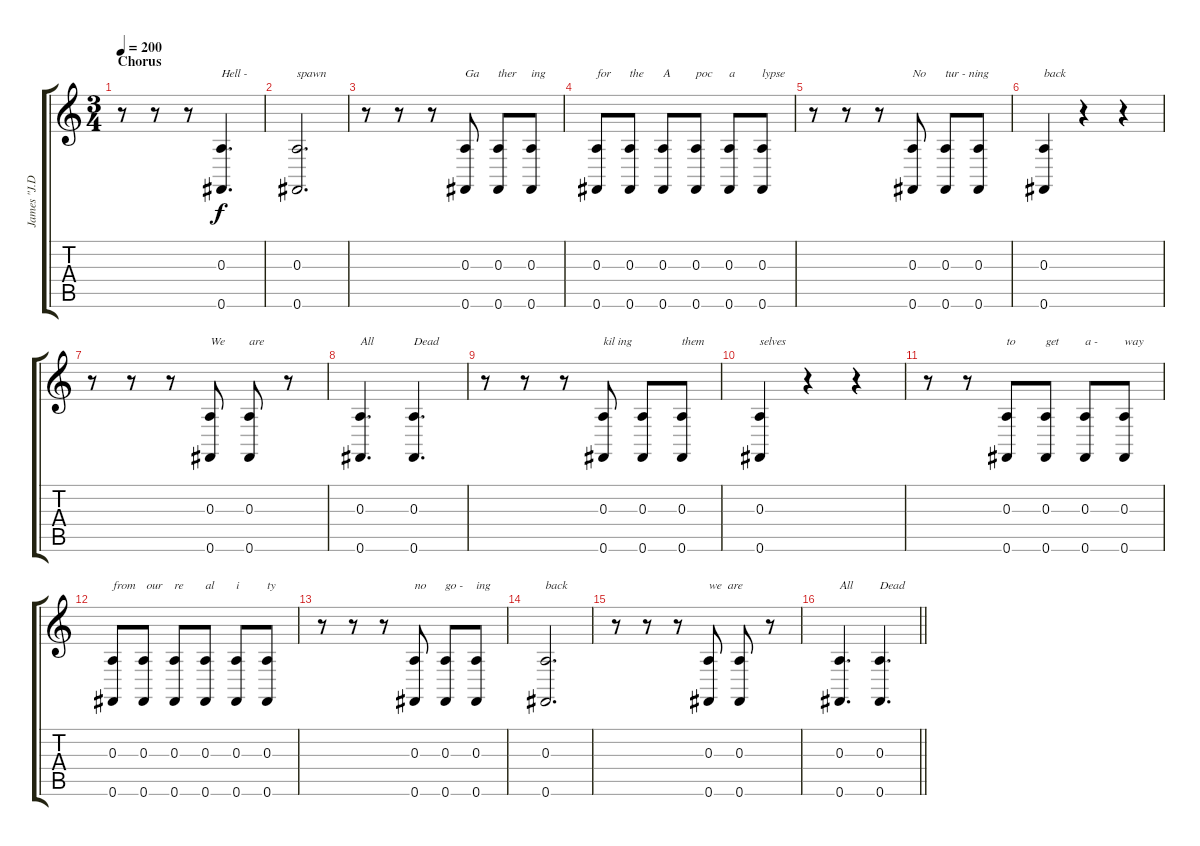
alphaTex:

\track ("James \"J.D\" Ryan" "James \"J.D") {instrument gunshot}
\staff {score tabs}
\tuning (Gb4 Db4 A3 E3 B2 Gb2) {hide}
\ts (3 4)
\section ("" "Chorus")
\tempo 200
\clef g2
\ks c
r.8{dy f} r.8 r.8 (0.3 0.6).4{d txt "Hell -"} |
(0.3 0.6).2{d txt "spawn"} |
r.8 r.8 r.8 (0.3 0.6).8{txt "Ga"} (0.3 0.6).8{txt "ther"} (0.3 0.6).8{txt "ing"} |
(0.3 0.6).8{txt "for"} (0.3 0.6).8{txt "the "} (0.3 0.6).8{txt "A"} (0.3 0.6).8{txt "poc"} (0.3 0.6).8{txt "a"} (0.3 0.6).8{txt "lypse"} |
r.8 r.8 r.8 (0.3 0.6).8{txt "No"} (0.3 0.6).8{txt "tur - ning"} (0.3 0.6).8 |
(0.3 0.6).4{txt "back"} r.4 r.4 |
r.8 r.8 r.8 (0.3 0.6).8{txt "We"} (0.3 0.6).8{txt "are"} r.8 |
(0.3 0.6).4{d txt "All"} (0.3 0.6).4{d txt "Dead"} |
r.8 r.8 r.8 (0.3 0.6).8{txt "kil ing "} (0.3 0.6).8 (0.3 0.6).8{txt "them"} |
(0.3 0.6).4{txt "selves"} r.4 r.4 |
r.8 r.8 (0.3 0.6).8{txt "to"} (0.3 0.6).8{txt "get"} (0.3 0.6).8{txt "a -"} (0.3 0.6).8{txt "way"} |
(0.3 0.6).8{txt "from"} (0.3 0.6).8{txt " our"} (0.3 0.6).8{txt "re"} (0.3 0.6).8{txt "al"} (0.3 0.6).8{txt "i"} (0.3 0.6).8{txt "ty"} |
r.8 r.8 r.8 (0.3 0.6).8{txt "no"} (0.3 0.6).8{txt "go -"} (0.3 0.6).8{txt "ing"} |
(0.3 0.6).2{d txt "back"} |
r.8 r.8 r.8 (0.3 0.6).8{txt "we  are"} (0.3 0.6).8 r.8 |
\barLineRight lightlight
(0.3 0.6).4{d txt "All"} (0.3 0.6).4{d txt "Dead"}
